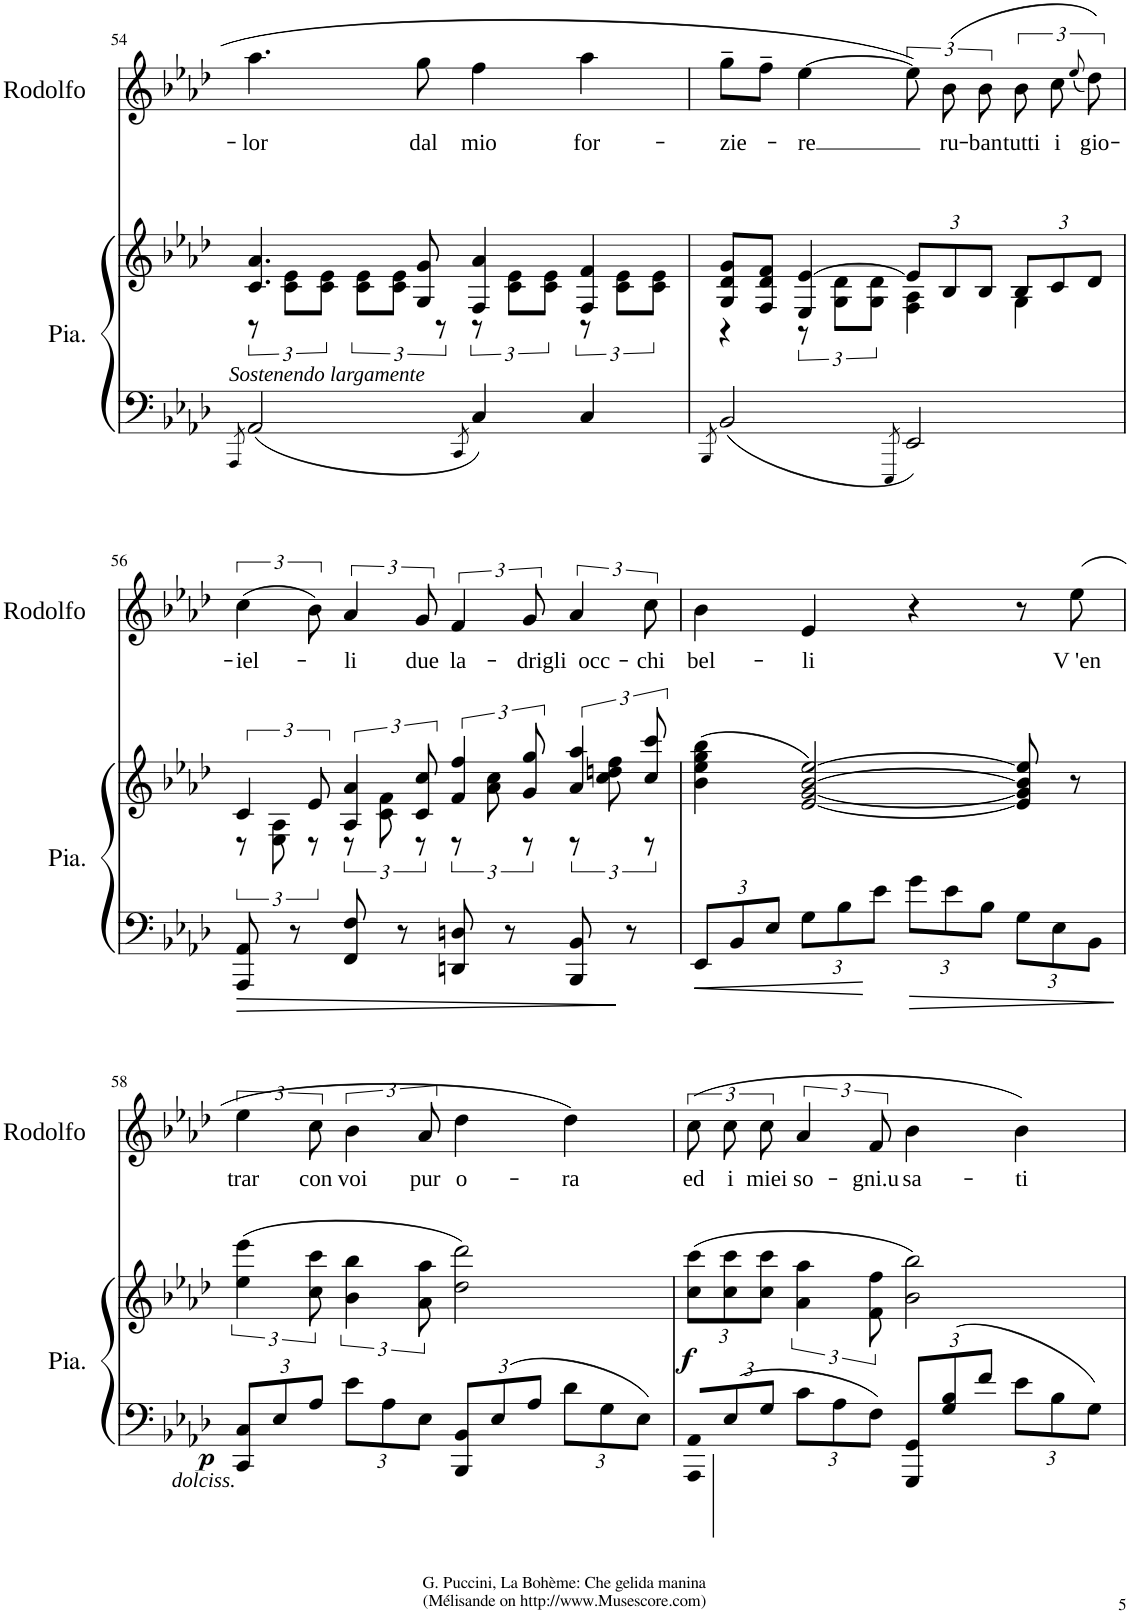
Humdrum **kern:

**kern	**kern	**dynam	**kern	**text
*part2	*part2	*part2	*part1	*part1
*staff3	*staff2	*staff2/3	*staff1	*staff1
*I"Piano	*	*	*I"Rodolfo	*
*I'Pia.	*	*	*I'Rodolfo	*
!!LO:PB:g=z
*clefF4	*clefG2	*	*clefG2	*
*k[b-e-a-d-]	*k[b-e-a-d-]	*	*k[b-e-a-d-]	*
*M4/4	*M4/4	*	*M4/4	*
=54	=54	=54	=54	=54
8qAAA-/	.	.	.	.
*	*^	*	*	*
!	!	!	!	!	!LO:LY:b
2AA-/	4.c/ 4.a-/	12r	.	4.aa-\	-lor
.	.	12c\ 12e-\L	.	.	.
!	!	!	!LO:DY:b	!	!
.	.	12c\ 12e-\J	other-dynamics	.	.
.	.	12c\ 12e-\L	.	.	.
.	.	12c\ 12e-\J	.	.	.
!	!	!	!	!	!LO:LY:b
.	8G/ 8g/	.	.	8gg\	dal
.	.	12r	.	.	.
8qCC/	.	.	.	.	.
!	!	!	!	!	!LO:LY:b
4C/	4F/ 4a-/	12r	.	4ff\	mio
.	.	12c\ 12e-\L	.	.	.
.	.	12c\ 12e-\J	.	.	.
!	!	!	!	!	!LO:LY:b
4C/	4F/ 4f/	12r	.	4aa-\	for-
.	.	12c\ 12e-\L	.	.	.
.	.	12c\ 12e-\J	.	.	.
=55	=55	=55	=55	=55	=55
8qBBB-/	.	.	.	.	.
!	!	!	!	!	!LO:LY:b
2BB-/	8G/ 8d-/ 8g/L	4r	.	8gg~\L	-zie-
.	8F/ 8d-/ 8f/J	.	.	8ff~\J	.
!	!	!	!	!	!LO:LY:b
.	4E-/ [4e-/	12r	.	[4ee-\	-re
.	.	12G\ 12d-\L	.	.	.
.	.	12G\ 12d-\J	.	.	.
8qEEE-/	.	.	.	.	.
*	*Xbrackettup	*	*	*	*
2EE-/	12e-/L]	4F\ 4A-\	.	12ee-\]	.
!	!	!	!	!	!LO:LY:b
.	12B-/	.	.	(12b-\	ru-
!	!	!	!	!	!LO:LY:b
.	12B-/J	.	.	12b-\	-ban
!	!	!	!	!	!LO:LY:b
.	12B-/L	4G\	.	12b-\	tutti
!	!	!	!	!	!LO:LY:b
.	12c/	.	.	12cc\	i
.	.	.	.	(8qee-/	.
!	!	!	!	!	!LO:LY:b
.	12d-/J	.	.	12dd-\))	gio-
!!LO:LB:g=z
=56	=56	=56	=56	=56	=56
*	*brackettup	*	*	*	*
!	!	!	!	!	!LO:LY:b
8AAA-/ 8AA-/	6c/	12r	.	(6cc\	-iel-
.	.	12E-\ 12A-\	.	.	.
8r	.	.	.	.	.
.	12e-/	12r	.	12b-\)	.
!	!	!	!	!	!LO:LY:b
8FF/ 8F/	6A-/ 6a-/	12r	.	6a-/	-li
.	.	12c\ 12f\	.	.	.
8r	.	.	.	.	.
!	!	!	!	!	!LO:LY:b
.	12c/ 12cc/	12r	.	12g/	due
!	!	!	!	!	!LO:LY:b
8DDn/ 8Dn/	6f/ 6ff/	12r	.	6f/	la-
.	.	12a-\ 12cc\	.	.	.
8r	.	.	.	.	.
!	!	!	!	!	!LO:LY:b
.	12g/ 12gg/	12r	.	12g/	-dri
!	!	!	!	!	!LO:LY:b
8BBB-/ 8BB-/	6a-/ 6aa-/	12r	.	6a-/	gli occ-
.	.	12cc\ 12ddn\ 12ff\	.	.	.
8r	.	.	.	.	.
!	!	!	!	!	!LO:LY:b
.	12cc/ 12ccc/	12r	.	12cc\	-chi
*	*v	*v	*	*	*
=57	=57	=57	=57	=57
*Xbrackettup	*	*	*	*
*	*^	*	*	*
!	!	!	!	!	!LO:LY:b
*	*v	*v	*	*	*
12EE-/L	(4b-\ 4ee-\ 4gg\ 4bb-\	.	4b-\	bel-
12BB-/	.	.	.	.
12E-/J	.	.	.	.
!	!	!	!	!LO:LY:b
12G\L	[2e-/ [2g/ [2b-/ [2ee-/)	.	4e-/	-li
12B-\	.	.	.	.
12e-\J	.	.	.	.
12g\L	.	.	4r	.
12e-\	.	.	.	.
12B-\J	.	.	.	.
12G\L	8e-/] 8g/] 8b-/] 8ee-/]	.	8r	.
12E-\	.	.	.	.
!	!	!	!	!LO:LY:b
.	8r	.	(8ee-\	V 'en
12BB-\J	.	.	.	.
!!LO:LB:g=z
=58	=58	=58	=58	=58
!	!	!LO:DY:b=2	!	!LO:LY:b
!	!	!LO:DY:n=1:b=2	!	!
12CC/ 12C/L	(6ee-\ 6eee-\	p other-dynamics	6ee-\	trar
12E-/	.	.	.	.
!	!	!	!	!LO:LY:b
12A-/J	12cc\ 12ccc\	.	12cc\	con
!	!	!	!	!LO:LY:b
12e-\L	6b-\ 6bb-\	.	6b-\	voi
12A-\	.	.	.	.
!	!	!	!	!LO:LY:b
12E-\J	12a-\ 12aa-\	.	12a-/	pur
!	!	!	!	!LO:LY:b
12BBB-/ 12BB-/L	2dd-\ 2ddd-\)	.	4dd-\	o-
12E-/	.	.	.	.
12A-/J	.	.	.	.
!	!	!	!	!LO:LY:b
12d-\L	.	.	4dd-\)	-ra
12G\	.	.	.	.
12E-\J	.	.	.	.
=59	=59	=59	=59	=59
*	*Xbrackettup	*	*	*
!	!	!LO:DY:b	!	!LO:LY:b
12AAA-/ 12AA-/L	(12cc\ 12ccc\L	f	(12cc\	-ed
!	!	!	!	!LO:LY:b
12E-/	12cc\ 12ccc\	.	12cc\	i
!	!	!	!	!LO:LY:b
12G/J	12cc\ 12ccc\J	.	12cc\	miei
*	*brackettup	*	*	*
!	!	!	!	!LO:LY:b
12c\L	6a-\ 6aa-\	.	6a-/	so-
12A-\	.	.	.	.
!	!	!	!	!LO:LY:b
12F\J	12f\ 12ff\	.	12f/	-gni.u
!	!	!	!	!LO:LY:b
12GGG/ 12GG/L	2b-\ 2bb-\)	.	4b-\	sa-
12G/ 12B-/	.	.	.	.
12f/J	.	.	.	.
!	!	!	!	!LO:LY:b
12e-\L	.	.	4b-\)	-ti
12B-\	.	.	.	.
12G\J	.	.	.	.
=	=	=	=	=
*-	*-	*-	*-	*-
